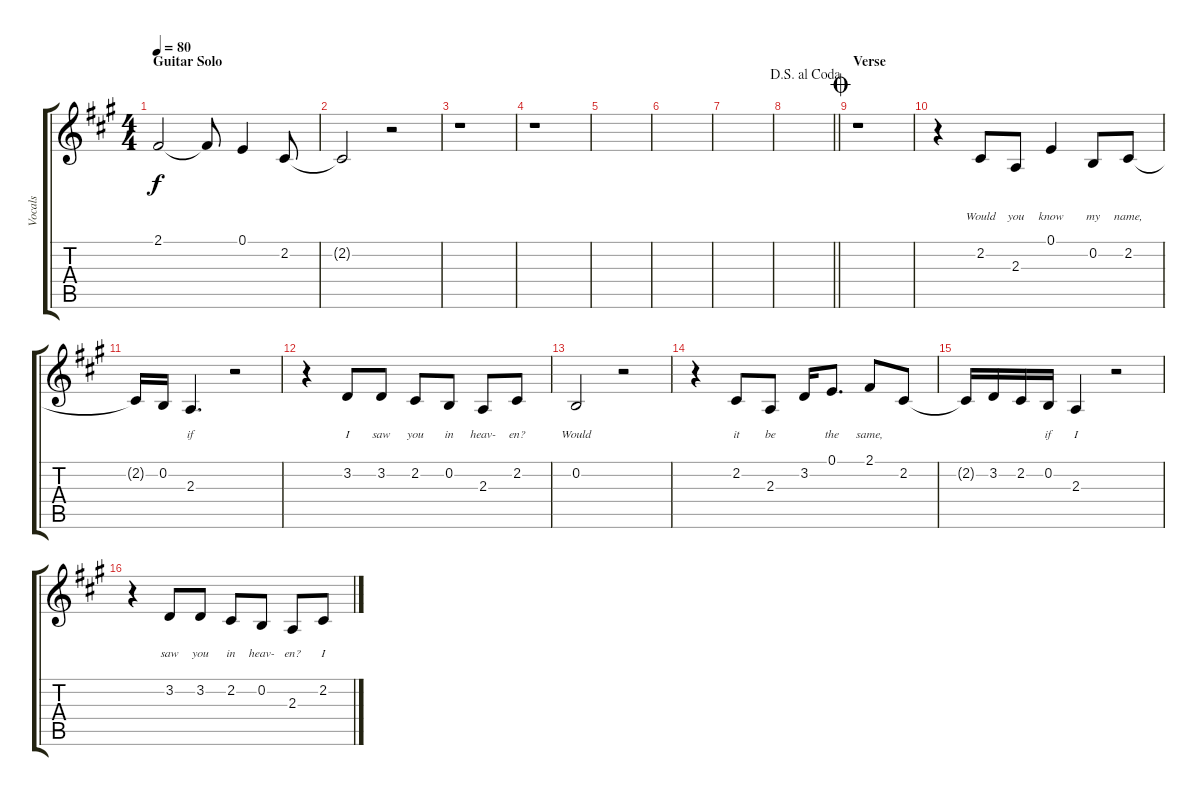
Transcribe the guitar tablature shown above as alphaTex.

\track ("Vocals" "Vocals") {instrument lead6voice}
\staff {score tabs}
\tuning (E4 B3 G3 D3 A2 E2) {hide}
\ts (4 4)
\section ("" "Guitar Solo")
\tempo 80
\clef g2
\ks a
2.1.2{dy f} 2.1{t}.8 0.1.4 2.2.8 |
2.2{t}.2 r.2 |
r.1 |
r.1 |
|
|
|
\jump dalsegnoalcoda
\barLineRight lightlight
|
\section ("" "Verse")
\jump coda
r.1 |
r.4 2.2.8{lyrics (0 "") lyrics (1 "") lyrics (2 "") lyrics (3 "Would") lyrics (4 "")} 2.3.8{lyrics (0 "") lyrics (1 "") lyrics (2 "") lyrics (3 "you") lyrics (4 "")} 0.1.4{lyrics (0 "") lyrics (1 "") lyrics (2 "") lyrics (3 "know") lyrics (4 "")} 0.2.8{lyrics (0 "") lyrics (1 "") lyrics (2 "") lyrics (3 "my") lyrics (4 "")} 2.2.8{lyrics (0 "") lyrics (1 "") lyrics (2 "") lyrics (3 "name,") lyrics (4 "")} |
2.2{t}.16{lyrics (0 "") lyrics (1 "") lyrics (2 "") lyrics (3 "") lyrics (4 "")} 0.2.16{lyrics (0 "") lyrics (1 "") lyrics (2 "") lyrics (3 "") lyrics (4 "")} 2.3.4{d lyrics (0 "") lyrics (1 "") lyrics (2 "") lyrics (3 "if") lyrics (4 "")} r.2 |
r.4 3.2.8{lyrics (0 "") lyrics (1 "") lyrics (2 "") lyrics (3 "I") lyrics (4 "")} 3.2.8{lyrics (0 "") lyrics (1 "") lyrics (2 "") lyrics (3 "saw") lyrics (4 "")} 2.2.8{lyrics (0 "") lyrics (1 "") lyrics (2 "") lyrics (3 "you") lyrics (4 "")} 0.2.8{lyrics (0 "") lyrics (1 "") lyrics (2 "") lyrics (3 "in") lyrics (4 "")} 2.3.8{lyrics (0 "") lyrics (1 "") lyrics (2 "") lyrics (3 "heav-") lyrics (4 "")} 2.2.8{lyrics (0 "") lyrics (1 "") lyrics (2 "") lyrics (3 "en?") lyrics (4 "")} |
0.2.2{lyrics (0 "") lyrics (1 "") lyrics (2 "") lyrics (3 "Would") lyrics (4 "")} r.2 |
r.4 2.2.8{lyrics (0 "") lyrics (1 "") lyrics (2 "") lyrics (3 "it") lyrics (4 "")} 2.3.8{lyrics (0 "") lyrics (1 "") lyrics (2 "") lyrics (3 "be") lyrics (4 "")} 3.2.16{lyrics (0 "") lyrics (1 "") lyrics (2 "") lyrics (3 "") lyrics (4 "")} 0.1.8{d lyrics (0 "") lyrics (1 "") lyrics (2 "") lyrics (3 "the") lyrics (4 "")} 2.1.8{lyrics (0 "") lyrics (1 "") lyrics (2 "") lyrics (3 "same,") lyrics (4 "")} 2.2.8{lyrics (0 "") lyrics (1 "") lyrics (2 "") lyrics (3 "") lyrics (4 "")} |
2.2{t}.16{lyrics (0 "") lyrics (1 "") lyrics (2 "") lyrics (3 "") lyrics (4 "")} 3.2.16{lyrics (0 "") lyrics (1 "") lyrics (2 "") lyrics (3 "") lyrics (4 "")} 2.2.16{lyrics (0 "") lyrics (1 "") lyrics (2 "") lyrics (3 "") lyrics (4 "")} 0.2.16{lyrics (0 "") lyrics (1 "") lyrics (2 "") lyrics (3 "if") lyrics (4 "")} 2.3.4{lyrics (0 "") lyrics (1 "") lyrics (2 "") lyrics (3 "I") lyrics (4 "")} r.2 |
r.4 3.2.8{lyrics (0 "") lyrics (1 "") lyrics (2 "") lyrics (3 "saw") lyrics (4 "")} 3.2.8{lyrics (0 "") lyrics (1 "") lyrics (2 "") lyrics (3 "you") lyrics (4 "")} 2.2.8{lyrics (0 "") lyrics (1 "") lyrics (2 "") lyrics (3 "in") lyrics (4 "")} 0.2.8{lyrics (0 "") lyrics (1 "") lyrics (2 "") lyrics (3 "heav-") lyrics (4 "")} 2.3.8{lyrics (0 "") lyrics (1 "") lyrics (2 "") lyrics (3 "en?") lyrics (4 "")} 2.2.8{lyrics (0 "") lyrics (1 "") lyrics (2 "") lyrics (3 "I") lyrics (4 "")}
